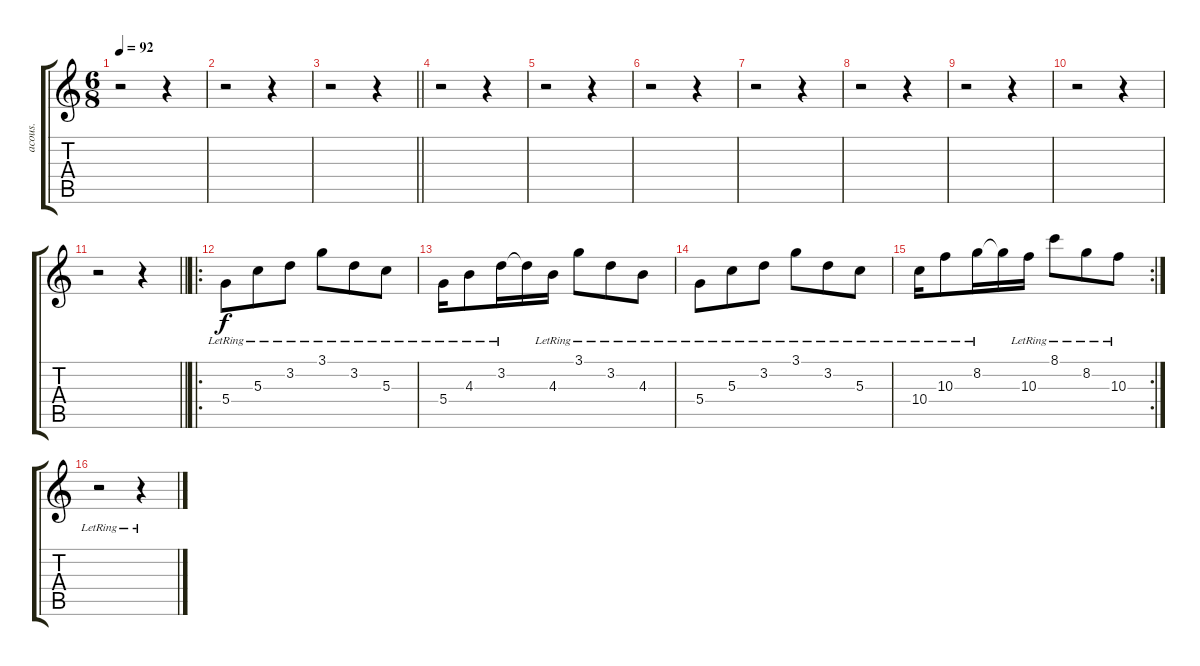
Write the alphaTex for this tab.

\track ("acous." "acous.") {instrument acousticguitarsteel}
\staff {score tabs}
\tuning (E4 B3 G3 D3 A2 E2) {hide}
\ts (6 8)
\tempo 92
\clef g2
\ks c
r.2{dy mf} r.4 |
r.2 r.4 |
\barLineRight lightlight
r.2 r.4 |
r.2 r.4 |
r.2 r.4 |
r.2 r.4 |
r.2 r.4 |
r.2 r.4 |
r.2 r.4 |
r.2 r.4 |
\barLineRight lightlight
r.2 r.4 |
\ro
5.4{lr}.8{dy f} 5.3{lr}.8 3.2{lr}.8 3.1{lr}.8 3.2{lr}.8 5.3{lr}.8 |
5.4{lr}.16 4.3{lr}.8 3.2{lr}.16 3.2{t}.16 4.3{lr}.16 3.1{lr}.8 3.2{lr}.8 4.3{lr}.8 |
5.4{lr}.8 5.3{lr}.8 3.2{lr}.8 3.1{lr}.8 3.2{lr}.8 5.3{lr}.8 |
\rc 2
10.4{lr}.16 10.3{lr}.8 8.2{lr}.16 8.2{t}.16 10.3{lr}.16 8.1{lr}.8 8.2{lr}.8 10.3{lr}.8 |
r.2 r.4
